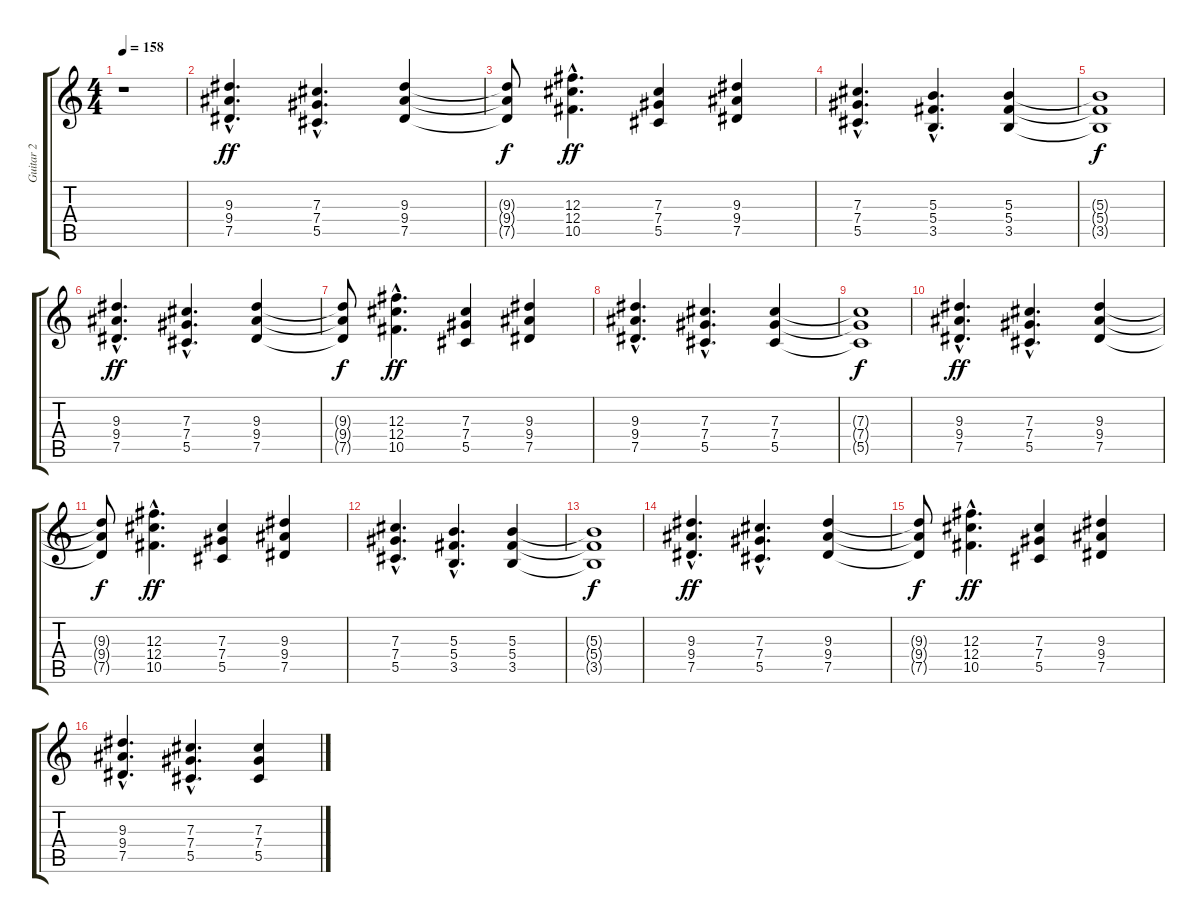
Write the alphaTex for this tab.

\track ("Guitar 2" "Guitar 2") {instrument distortionguitar}
\staff {score tabs}
\tuning (Eb4 Bb3 Gb3 Db3 Ab2 Eb2) {hide}
\ts (4 4)
\tempo 158
\clef g2
\ks c
r.1{dy ff instrument distortionguitar} |
(9.3{hac} 9.4{hac} 7.5{hac}).4{d} (7.3{hac} 7.4{hac} 5.5{hac}).4{d} (9.3 9.4 7.5).4 |
(9.3{t} 9.4{t} 7.5{t}).8{dy f} (12.3{hac} 12.4{hac} 10.5{hac}).4{d dy ff} (7.3 7.4 5.5).4 (9.3 9.4 7.5).4 |
(7.3{hac} 7.4{hac} 5.5{hac}).4{d} (5.3{hac} 5.4{hac} 3.5{hac}).4{d} (5.3 5.4 3.5).4 |
(5.3{t} 5.4{t} 3.5{t}).1{dy f} |
(9.3{hac} 9.4{hac} 7.5{hac}).4{d dy ff} (7.3{hac} 7.4{hac} 5.5{hac}).4{d} (9.3 9.4 7.5).4 |
(9.3{t} 9.4{t} 7.5{t}).8{dy f} (12.3{hac} 12.4{hac} 10.5{hac}).4{d dy ff} (7.3 7.4 5.5).4 (9.3 9.4 7.5).4 |
(9.3{hac} 9.4{hac} 7.5{hac}).4{d} (7.3{hac} 7.4{hac} 5.5{hac}).4{d} (7.3 7.4 5.5).4 |
(7.3{t} 7.4{t} 5.5{t}).1{dy f} |
(9.3{hac} 9.4{hac} 7.5{hac}).4{d dy ff} (7.3{hac} 7.4{hac} 5.5{hac}).4{d} (9.3 9.4 7.5).4 |
(9.3{t} 9.4{t} 7.5{t}).8{dy f} (12.3{hac} 12.4{hac} 10.5{hac}).4{d dy ff} (7.3 7.4 5.5).4 (9.3 9.4 7.5).4 |
(7.3{hac} 7.4{hac} 5.5{hac}).4{d} (5.3{hac} 5.4{hac} 3.5{hac}).4{d} (5.3 5.4 3.5).4 |
(5.3{t} 5.4{t} 3.5{t}).1{dy f} |
(9.3{hac} 9.4{hac} 7.5{hac}).4{d dy ff} (7.3{hac} 7.4{hac} 5.5{hac}).4{d} (9.3 9.4 7.5).4 |
(9.3{t} 9.4{t} 7.5{t}).8{dy f} (12.3{hac} 12.4{hac} 10.5{hac}).4{d dy ff} (7.3 7.4 5.5).4 (9.3 9.4 7.5).4 |
(9.3{hac} 9.4{hac} 7.5{hac}).4{d} (7.3{hac} 7.4{hac} 5.5{hac}).4{d} (7.3 7.4 5.5).4
